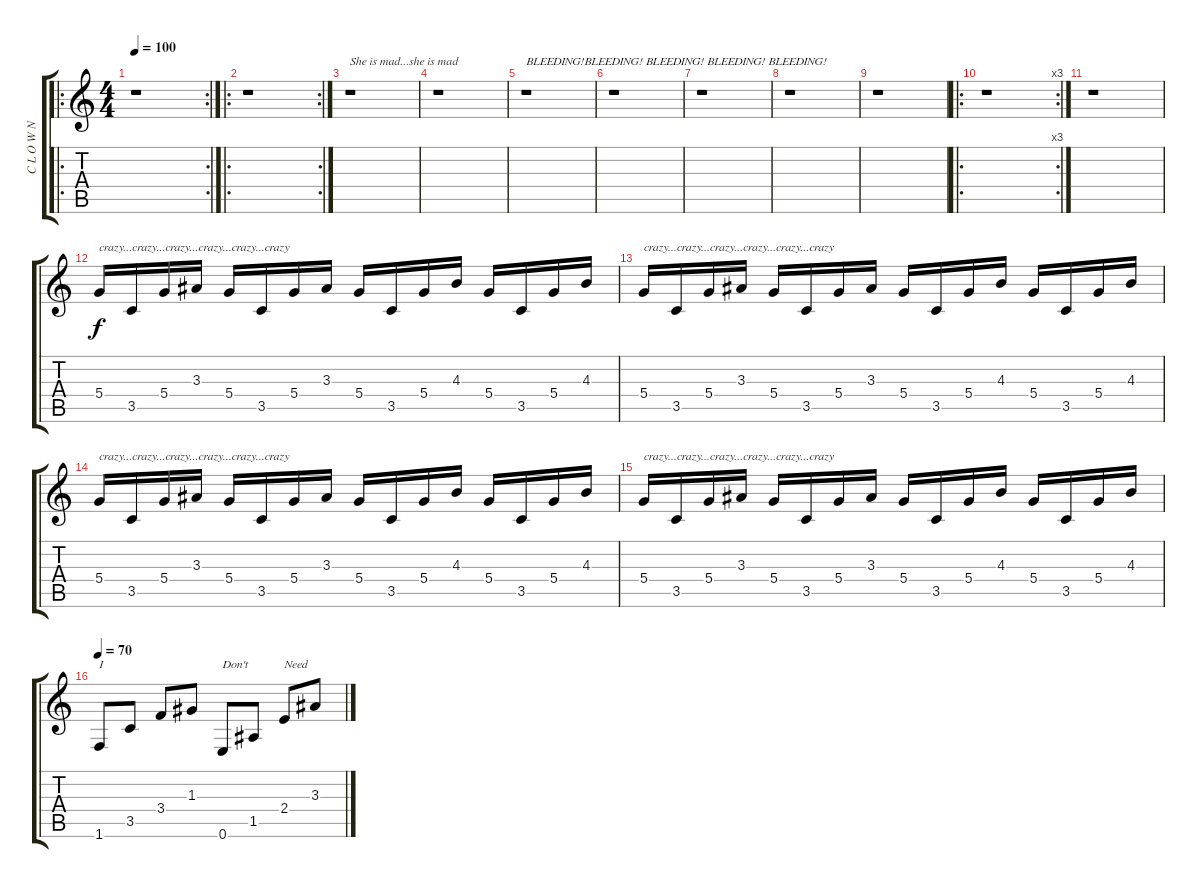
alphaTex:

\track ("C L O W N C I T Y" "C L O W N ") {instrument acousticguitarsteel}
\staff {score tabs}
\tuning (E4 B3 G3 D3 A2 E2) {hide}
\ro
\rc 2
\ts (4 4)
\tempo 100
\clef g2
\ks c
r.1{dy f} |
\ro
\rc 2
r.1 |
r.1{txt "She is mad...she is mad"} |
r.1 |
r.1{txt "BLEEDING!BLEEDING! BLEEDING! BLEEDING! BLEEDING!  "} |
r.1 |
r.1 |
r.1 |
r.1 |
\ro
\rc 3
r.1 |
r.1 |
5.4.16{txt "crazy...crazy...crazy...crazy...crazy...crazy" instrument acousticguitarsteel} 3.5.16 5.4.16 3.3.16 5.4.16 3.5.16 5.4.16 3.3.16 5.4.16 3.5.16 5.4.16 4.3.16 5.4.16 3.5.16 5.4.16 4.3.16 |
5.4.16{txt "crazy...crazy...crazy...crazy...crazy...crazy"} 3.5.16 5.4.16 3.3.16 5.4.16 3.5.16 5.4.16 3.3.16 5.4.16 3.5.16 5.4.16 4.3.16 5.4.16 3.5.16 5.4.16 4.3.16 |
5.4.16{txt "crazy...crazy...crazy...crazy...crazy...crazy"} 3.5.16 5.4.16 3.3.16 5.4.16 3.5.16 5.4.16 3.3.16 5.4.16 3.5.16 5.4.16 4.3.16 5.4.16 3.5.16 5.4.16 4.3.16 |
5.4.16{txt "crazy...crazy...crazy...crazy...crazy...crazy"} 3.5.16 5.4.16 3.3.16 5.4.16 3.5.16 5.4.16 3.3.16 5.4.16 3.5.16 5.4.16 4.3.16 5.4.16 3.5.16 5.4.16 4.3.16 |
\tempo 70
1.6.8{txt "I"} 3.5.8 3.4.8 1.3.8 0.6.8{txt "Don't"} 1.5.8 2.4.8{txt "Need"} 3.3.8
